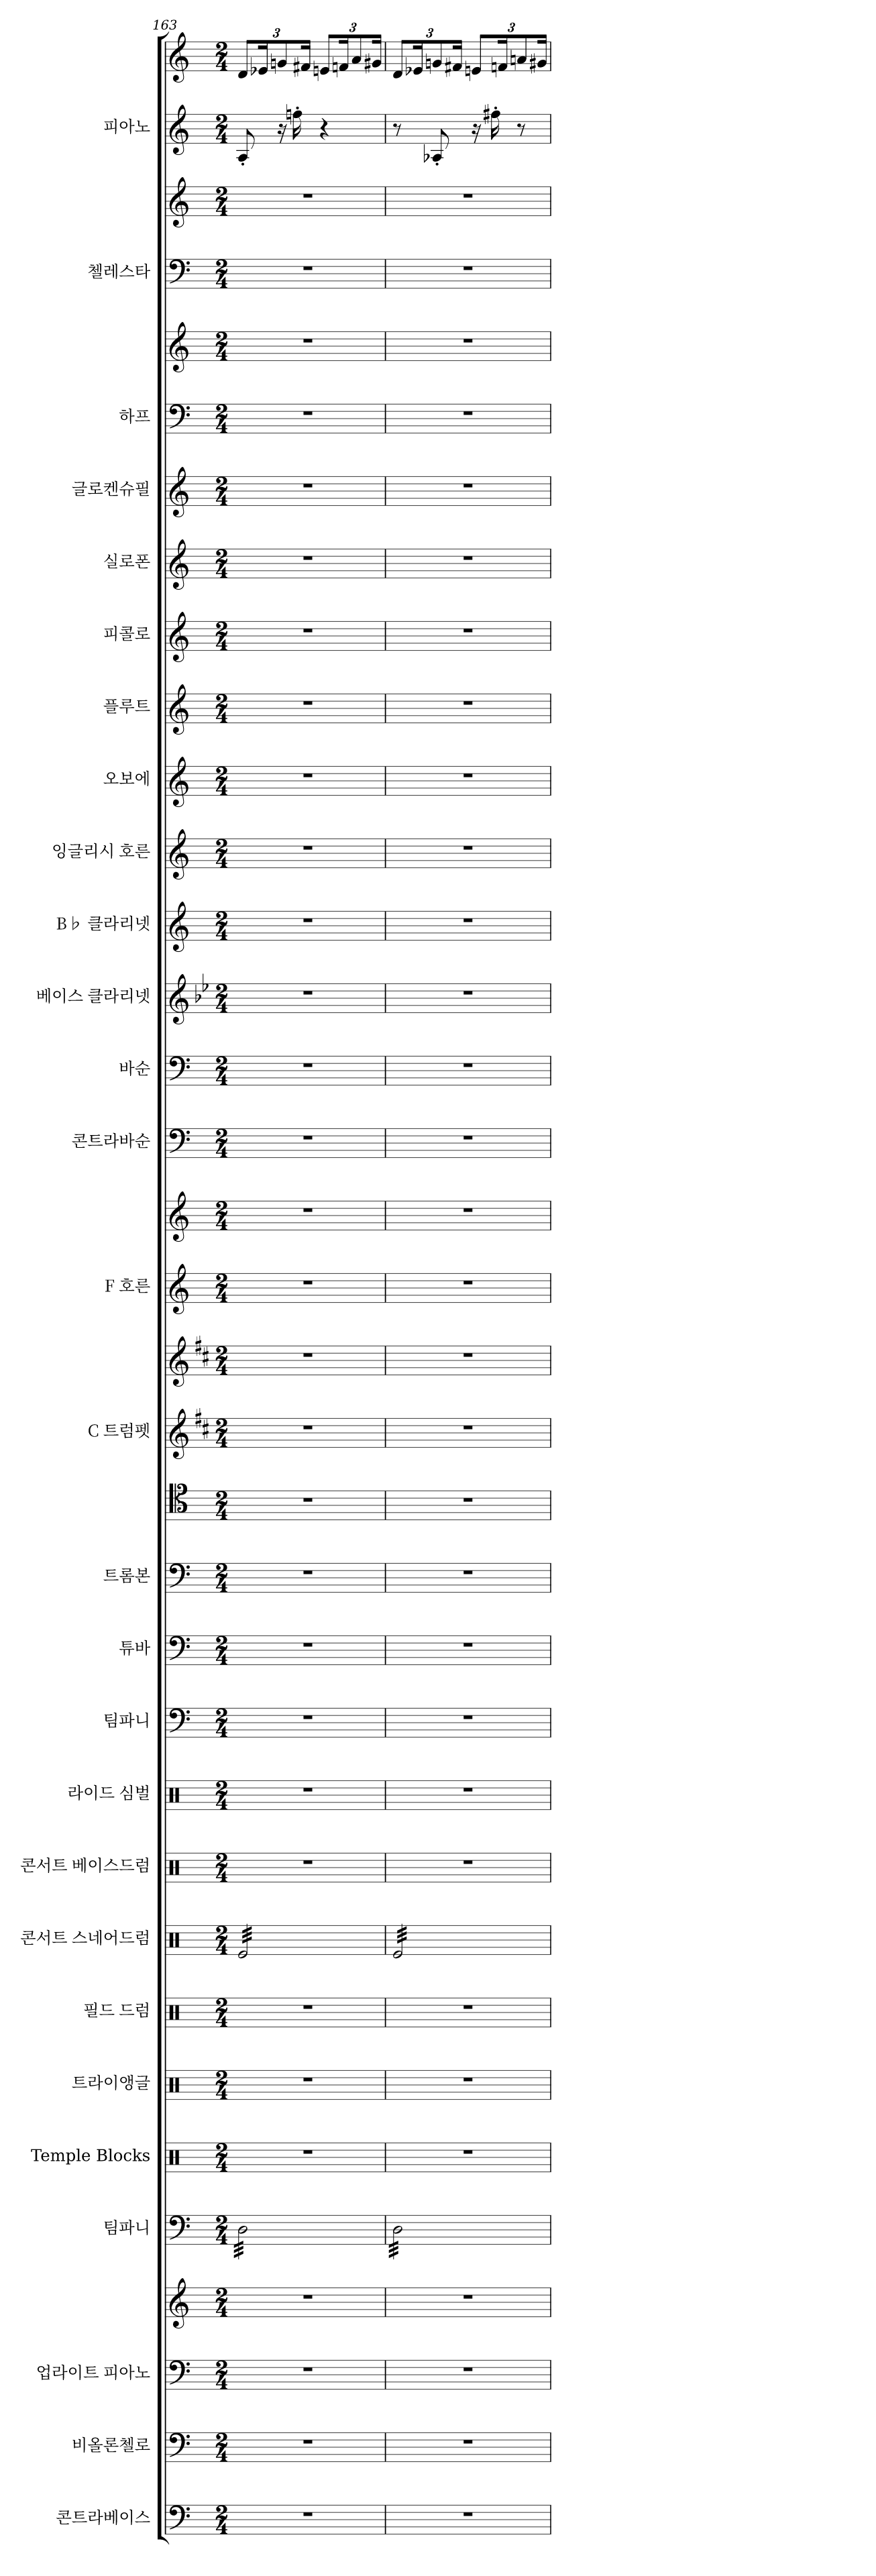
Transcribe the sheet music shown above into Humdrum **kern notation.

**kern	**kern	**kern	**kern	**kern	**kern	**kern	**kern	**kern	**kern	**kern	**kern	**kern	**kern	**kern	**kern	**kern	**kern	**kern	**kern	**kern	**kern	**kern	**kern	**kern	**kern	**kern	**kern	**kern	**kern	**kern	**kern	**kern	**kern	**kern
*part28	*part27	*part26	*part26	*part25	*part24	*part23	*part22	*part21	*part20	*part19	*part18	*part17	*part16	*part16	*part15	*part15	*part14	*part14	*part13	*part12	*part11	*part10	*part9	*part8	*part7	*part6	*part5	*part4	*part3	*part3	*part2	*part2	*part1	*part1
*staff35	*staff34	*staff33	*staff32	*staff31	*staff30	*staff29	*staff28	*staff27	*staff26	*staff25	*staff24	*staff23	*staff22	*staff21	*staff20	*staff19	*staff18	*staff17	*staff16	*staff15	*staff14	*staff13	*staff12	*staff11	*staff10	*staff9	*staff8	*staff7	*staff6	*staff5	*staff4	*staff3	*staff2	*staff1
*I"콘트라베이스	*I"비올론첼로	*I"업라이트 피아노	*	*I"팀파니	*I"Temple Blocks	*I"트라이앵글	*I"필드 드럼	*I"콘서트 스네어드럼	*I"콘서트 베이스드럼	*I"라이드 심벌	*I"팀파니	*I"튜바	*I"트롬본	*	*I"C 트럼펫	*	*I"F 호른	*	*I"콘트라바순	*I"바순	*I"베이스 클라리넷	*I"B♭ 클라리넷	*I"잉글리시 호른	*I"오보에	*I"플루트	*I"피콜로	*I"실로폰	*I"글로켄슈필	*I"하프	*	*I"첼레스타	*	*I"피아노	*
*	*	*	*	*	*I'Tmp. Bl.	*	*	*	*	*	*	*	*	*	*	*	*	*	*	*	*	*	*	*	*	*	*	*	*	*	*	*	*	*
*clefF4	*clefF4	*clefF4	*clefG2	*clefF4	*clefX	*clefX	*clefX	*clefX	*clefX	*clefX	*clefF4	*clefF4	*clefF4	*clefC4	*clefG2	*clefG2	*clefG2	*clefG2	*clefF4	*clefF4	*clefG2	*clefG2	*clefG2	*clefG2	*clefG2	*clefG2	*clefG2	*clefG2	*clefF4	*clefG2	*clefF4	*clefG2	*clefG2	*clefG2
*ITrd7c12	*	*	*	*	*	*	*	*	*	*	*	*	*	*	*ITrd1c2	*ITrd1c2	*ITrd4c7	*ITrd4c7	*ITrd7c12	*	*ITrd8c14	*ITrd1c2	*ITrd4c7	*	*	*ITrd-7c-12	*ITrd-7c-12	*ITrd-14c-24	*	*	*ITrd-7c-12	*ITrd-7c-12	*	*
*k[]	*k[]	*k[]	*k[]	*k[]	*k[]	*k[]	*k[]	*k[]	*k[]	*k[]	*k[]	*k[]	*k[]	*k[]	*k[]	*k[]	*k[b-]	*k[b-]	*k[]	*k[]	*k[b-e-]	*k[b-e-]	*k[b-]	*k[]	*k[]	*k[]	*k[]	*k[]	*k[]	*k[]	*k[]	*k[]	*k[]	*k[]
*M2/4	*M2/4	*M2/4	*M2/4	*M2/4	*M2/4	*M2/4	*M2/4	*M2/4	*M2/4	*M2/4	*M2/4	*M2/4	*M2/4	*M2/4	*M2/4	*M2/4	*M2/4	*M2/4	*M2/4	*M2/4	*M2/4	*M2/4	*M2/4	*M2/4	*M2/4	*M2/4	*M2/4	*M2/4	*M2/4	*M2/4	*M2/4	*M2/4	*M2/4	*M2/4
*	*	*	*	*	*	*	*	*	*	*	*	*	*	*	*	*	*	*	*	*	*	*	*	*	*	*	*	*	*	*	*	*	*	*Xbrackettup
=163	=163	=163	=163	=163	=163	=163	=163	=163	=163	=163	=163	=163	=163	=163	=163	=163	=163	=163	=163	=163	=163	=163	=163	=163	=163	=163	=163	=163	=163	=163	=163	=163	=163	=163
*	*	*	*	*tremolo	*	*	*	*	*	*	*	*	*	*	*	*	*	*	*	*	*	*	*	*	*	*	*	*	*	*	*	*	*	*
*	*	*	*	*	*	*	*	*tremolo	*	*	*	*	*	*	*	*	*	*	*	*	*	*	*	*	*	*	*	*	*	*	*	*	*	*
2r	2r	2r	2r	32D\LLL	2r	2r	2r	32Re/LLL	2r	2r	2r	2r	2r	2r	2r	2r	2r	2r	2r	2r	2r	2r	2r	2r	2r	2r	2r	2r	2r	2r	2r	2r	8A'/	12d/L
.	.	.	.	32D\	.	.	.	32Re/	.	.	.	.	.	.	.	.	.	.	.	.	.	.	.	.	.	.	.	.	.	.	.	.	.	.
.	.	.	.	32D\	.	.	.	32Re/	.	.	.	.	.	.	.	.	.	.	.	.	.	.	.	.	.	.	.	.	.	.	.	.	.	.
.	.	.	.	.	.	.	.	.	.	.	.	.	.	.	.	.	.	.	.	.	.	.	.	.	.	.	.	.	.	.	.	.	.	24e-X/K
.	.	.	.	32D\	.	.	.	32Re/	.	.	.	.	.	.	.	.	.	.	.	.	.	.	.	.	.	.	.	.	.	.	.	.	.	.
.	.	.	.	32D\	.	.	.	32Re/	.	.	.	.	.	.	.	.	.	.	.	.	.	.	.	.	.	.	.	.	.	.	.	.	16r	12gn/
.	.	.	.	32D\	.	.	.	32Re/	.	.	.	.	.	.	.	.	.	.	.	.	.	.	.	.	.	.	.	.	.	.	.	.	.	.
.	.	.	.	32D\	.	.	.	32Re/	.	.	.	.	.	.	.	.	.	.	.	.	.	.	.	.	.	.	.	.	.	.	.	.	16ffn'\	.
.	.	.	.	.	.	.	.	.	.	.	.	.	.	.	.	.	.	.	.	.	.	.	.	.	.	.	.	.	.	.	.	.	.	24f#X/Jk
.	.	.	.	32D\	.	.	.	32Re/	.	.	.	.	.	.	.	.	.	.	.	.	.	.	.	.	.	.	.	.	.	.	.	.	.	.
.	.	.	.	32D\	.	.	.	32Re/	.	.	.	.	.	.	.	.	.	.	.	.	.	.	.	.	.	.	.	.	.	.	.	.	4r	12en/L
.	.	.	.	32D\	.	.	.	32Re/	.	.	.	.	.	.	.	.	.	.	.	.	.	.	.	.	.	.	.	.	.	.	.	.	.	.
.	.	.	.	32D\	.	.	.	32Re/	.	.	.	.	.	.	.	.	.	.	.	.	.	.	.	.	.	.	.	.	.	.	.	.	.	.
.	.	.	.	.	.	.	.	.	.	.	.	.	.	.	.	.	.	.	.	.	.	.	.	.	.	.	.	.	.	.	.	.	.	24fn/K
.	.	.	.	32D\	.	.	.	32Re/	.	.	.	.	.	.	.	.	.	.	.	.	.	.	.	.	.	.	.	.	.	.	.	.	.	.
.	.	.	.	32D\	.	.	.	32Re/	.	.	.	.	.	.	.	.	.	.	.	.	.	.	.	.	.	.	.	.	.	.	.	.	.	12a/
.	.	.	.	32D\	.	.	.	32Re/	.	.	.	.	.	.	.	.	.	.	.	.	.	.	.	.	.	.	.	.	.	.	.	.	.	.
.	.	.	.	32D\	.	.	.	32Re/	.	.	.	.	.	.	.	.	.	.	.	.	.	.	.	.	.	.	.	.	.	.	.	.	.	.
.	.	.	.	.	.	.	.	.	.	.	.	.	.	.	.	.	.	.	.	.	.	.	.	.	.	.	.	.	.	.	.	.	.	24g#X/Jk
.	.	.	.	32D\JJJ	.	.	.	32Re/JJJ	.	.	.	.	.	.	.	.	.	.	.	.	.	.	.	.	.	.	.	.	.	.	.	.	.	.
!!LO:LB:g=z
=164	=164	=164	=164	=164	=164	=164	=164	=164	=164	=164	=164	=164	=164	=164	=164	=164	=164	=164	=164	=164	=164	=164	=164	=164	=164	=164	=164	=164	=164	=164	=164	=164	=164	=164
2r	2r	2r	2r	32D\LLL	2r	2r	2r	32Re/LLL	2r	2r	2r	2r	2r	2r	2r	2r	2r	2r	2r	2r	2r	2r	2r	2r	2r	2r	2r	2r	2r	2r	2r	2r	8r	12d/L
.	.	.	.	32D\	.	.	.	32Re/	.	.	.	.	.	.	.	.	.	.	.	.	.	.	.	.	.	.	.	.	.	.	.	.	.	.
.	.	.	.	32D\	.	.	.	32Re/	.	.	.	.	.	.	.	.	.	.	.	.	.	.	.	.	.	.	.	.	.	.	.	.	.	.
.	.	.	.	.	.	.	.	.	.	.	.	.	.	.	.	.	.	.	.	.	.	.	.	.	.	.	.	.	.	.	.	.	.	24e-X/K
.	.	.	.	32D\	.	.	.	32Re/	.	.	.	.	.	.	.	.	.	.	.	.	.	.	.	.	.	.	.	.	.	.	.	.	.	.
.	.	.	.	32D\	.	.	.	32Re/	.	.	.	.	.	.	.	.	.	.	.	.	.	.	.	.	.	.	.	.	.	.	.	.	8A-X'/	12gn/
.	.	.	.	32D\	.	.	.	32Re/	.	.	.	.	.	.	.	.	.	.	.	.	.	.	.	.	.	.	.	.	.	.	.	.	.	.
.	.	.	.	32D\	.	.	.	32Re/	.	.	.	.	.	.	.	.	.	.	.	.	.	.	.	.	.	.	.	.	.	.	.	.	.	.
.	.	.	.	.	.	.	.	.	.	.	.	.	.	.	.	.	.	.	.	.	.	.	.	.	.	.	.	.	.	.	.	.	.	24f#X/Jk
.	.	.	.	32D\	.	.	.	32Re/	.	.	.	.	.	.	.	.	.	.	.	.	.	.	.	.	.	.	.	.	.	.	.	.	.	.
.	.	.	.	32D\	.	.	.	32Re/	.	.	.	.	.	.	.	.	.	.	.	.	.	.	.	.	.	.	.	.	.	.	.	.	16r	12en/L
.	.	.	.	32D\	.	.	.	32Re/	.	.	.	.	.	.	.	.	.	.	.	.	.	.	.	.	.	.	.	.	.	.	.	.	.	.
.	.	.	.	32D\	.	.	.	32Re/	.	.	.	.	.	.	.	.	.	.	.	.	.	.	.	.	.	.	.	.	.	.	.	.	16ff#X'\	.
.	.	.	.	.	.	.	.	.	.	.	.	.	.	.	.	.	.	.	.	.	.	.	.	.	.	.	.	.	.	.	.	.	.	24fn/K
.	.	.	.	32D\	.	.	.	32Re/	.	.	.	.	.	.	.	.	.	.	.	.	.	.	.	.	.	.	.	.	.	.	.	.	.	.
.	.	.	.	32D\	.	.	.	32Re/	.	.	.	.	.	.	.	.	.	.	.	.	.	.	.	.	.	.	.	.	.	.	.	.	8r	12an/
.	.	.	.	32D\	.	.	.	32Re/	.	.	.	.	.	.	.	.	.	.	.	.	.	.	.	.	.	.	.	.	.	.	.	.	.	.
.	.	.	.	32D\	.	.	.	32Re/	.	.	.	.	.	.	.	.	.	.	.	.	.	.	.	.	.	.	.	.	.	.	.	.	.	.
.	.	.	.	.	.	.	.	.	.	.	.	.	.	.	.	.	.	.	.	.	.	.	.	.	.	.	.	.	.	.	.	.	.	24g#X/Jk
.	.	.	.	32D\JJJ	.	.	.	32Re/JJJ	.	.	.	.	.	.	.	.	.	.	.	.	.	.	.	.	.	.	.	.	.	.	.	.	.	.
*	*	*	*	*	*	*	*	*Xtremolo	*	*	*	*	*	*	*	*	*	*	*	*	*	*	*	*	*	*	*	*	*	*	*	*	*	*
*	*	*	*	*Xtremolo	*	*	*	*	*	*	*	*	*	*	*	*	*	*	*	*	*	*	*	*	*	*	*	*	*	*	*	*	*	*
=	=	=	=	=	=	=	=	=	=	=	=	=	=	=	=	=	=	=	=	=	=	=	=	=	=	=	=	=	=	=	=	=	=	=
*-	*-	*-	*-	*-	*-	*-	*-	*-	*-	*-	*-	*-	*-	*-	*-	*-	*-	*-	*-	*-	*-	*-	*-	*-	*-	*-	*-	*-	*-	*-	*-	*-	*-	*-
